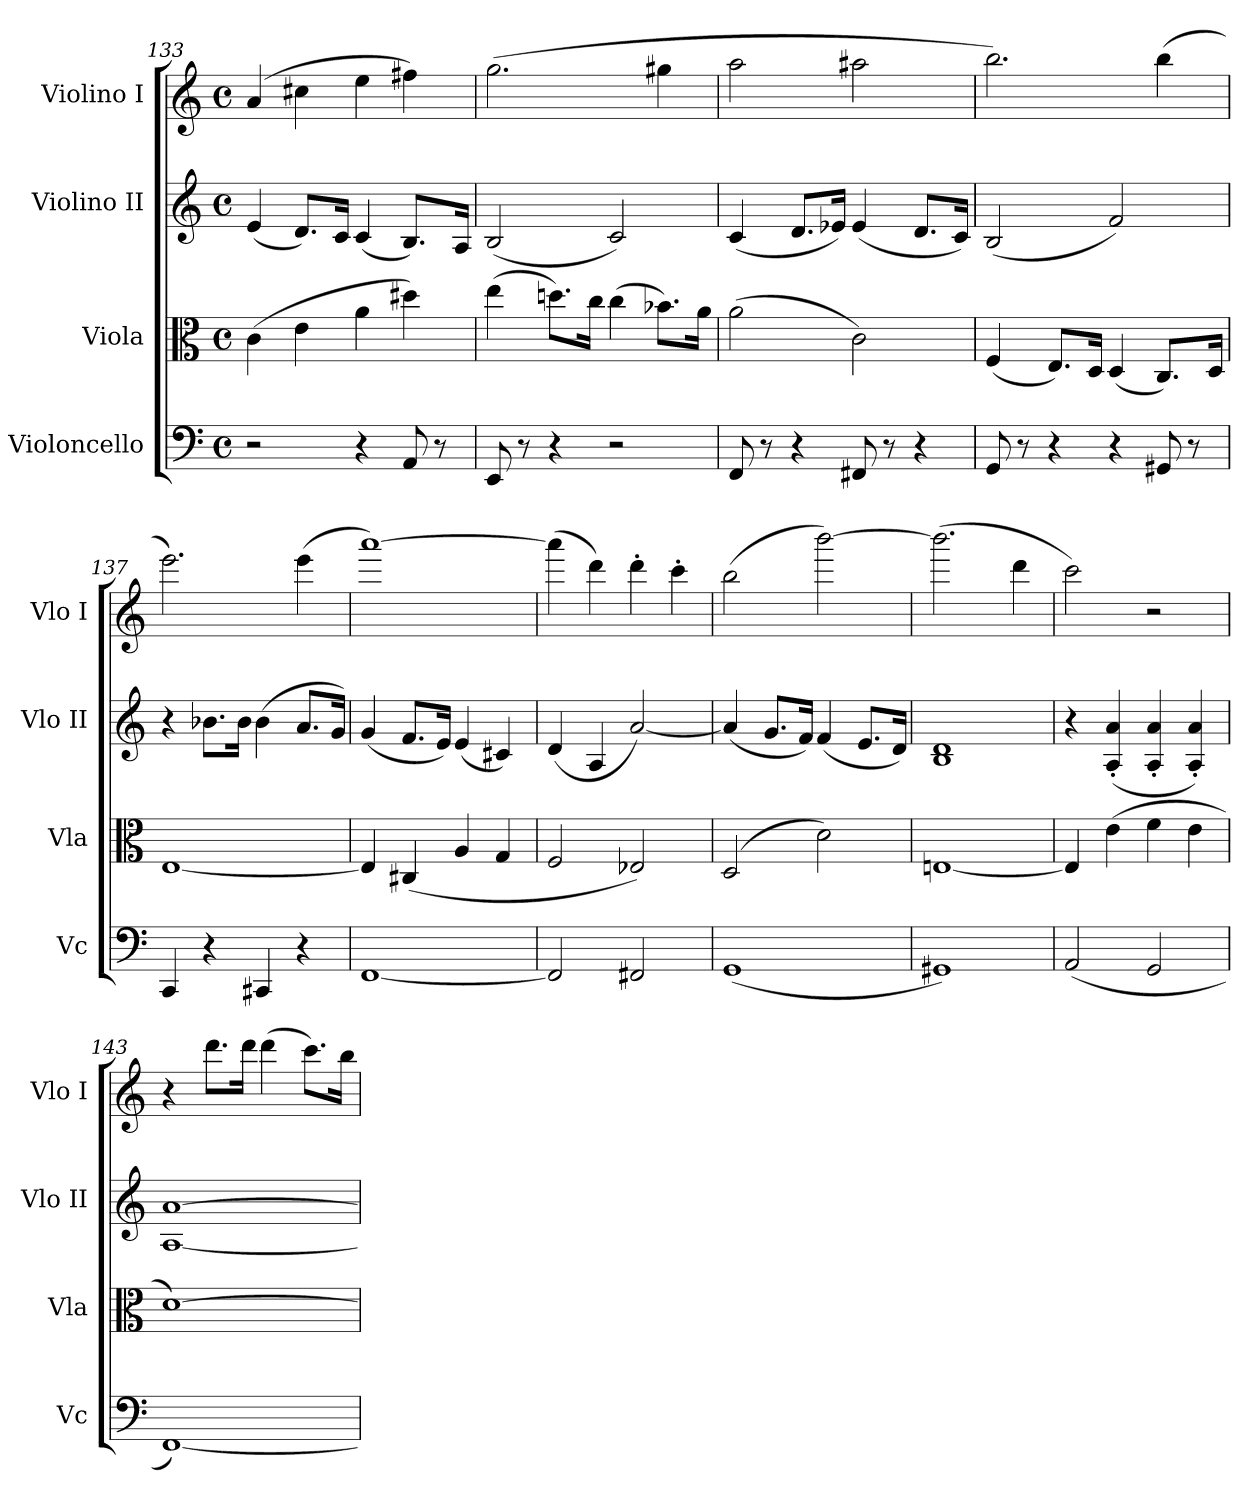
**kern	**kern	**kern	**kern
*part4	*part3	*part2	*part1
*staff4	*staff3	*staff2	*staff1
*I"Violoncello	*I"Viola	*I"Violino II	*I"Violino I
*I'Vc	*I'Vla	*I'Vlo II	*I'Vlo I
*clefF4	*clefC3	*clefG2	*clefG2
*k[]	*k[]	*k[]	*k[]
*M4/4	*M4/4	*M4/4	*M4/4
*met(c)	*met(c)	*met(c)	*met(c)
=133	=133	=133	=133
2r	(4c\	(4e/	(4a/
.	4e\	8.d/L)	4cc#X\
.	.	16c/Jk	.
4r	4a\	(4c/	4ee\
8AA/	4dd#X\)	8.B/L)	4ff#X\)
8r	.	.	.
.	.	16A/Jk	.
!!LO:LB:g=z
=134	=134	=134	=134
8EE/	(4ee\	(2B/	(2.gg\
8r	.	.	.
4r	8.ddn\L)	.	.
.	16cc\Jk	.	.
2r	(4cc\	2c/)	.
.	8.b-X\L)	.	4gg#X\
.	16a\Jk	.	.
=135	=135	=135	=135
8FF/	(2a\	(4c/	2aa\
8r	.	.	.
4r	.	8.d/L	.
.	.	16e-X/Jk)	.
8FF#X/	2c\)	(4e-/	2aa#X\
8r	.	.	.
4r	.	8.d/L	.
.	.	16c/Jk)	.
=136	=136	=136	=136
8GG/	(4F/	(2B/	2.bb\)
8r	.	.	.
4r	8.E/L)	.	.
.	16D/Jk	.	.
4r	(4D/	2f/)	.
8GG#X/	8.C/L)	.	(4bb\
8r	.	.	.
.	16D/Jk	.	.
=137	=137	=137	=137
4CC/	[1E	4r	2.eee\)
4r	.	8.b-X\L	.
.	.	16b-\Jk	.
4CC#X/	.	(4b-\	.
4r	.	8.a/L	(4eee\
.	.	16g/Jk)	.
=138	=138	=138	=138
[1FF	4E/]	(4g/	[1aaa)
.	(4C#X/	8.f/L	.
.	.	16e/Jk)	.
.	4A/	(4e/	.
.	4G/	4c#X/)	.
=139	=139	=139	=139
2FF/]	2F/	(4d/	(4aaa\]
.	.	4A/	4ddd\)
2FF#X/	2E-X/)	[2a/)	4ddd'\
.	.	.	4ccc'\
=140	=140	=140	=140
(1GG	(2D/	(4a/]	(2bb\
.	.	8.g/L	.
.	.	16f/Jk)	.
.	2d\)	(4f/	[2bbb\)
.	.	8.e/L	.
.	.	16d/Jk)	.
=141	=141	=141	=141
1GG#X)	[1En	1B 1d	(2.bbb\]
.	.	.	4ddd\
!!LO:LB:g=z
=142	=142	=142	=142
(2AA/	4E/]	4r	2ccc\)
.	(4e\	(4A/' 4a/'	.
2GG/	4f\	4A/' 4a/'	2r
.	4e\	4A/' 4a/')	.
=143	=143	=143	=143
[1FF)	[1d)	[1A [1a	4r
.	.	.	8.ddd\L
.	.	.	16ddd\Jk
.	.	.	(4ddd\
.	.	.	8.ccc\L)
.	.	.	16bb\Jk
=	=	=	=
*-	*-	*-	*-
